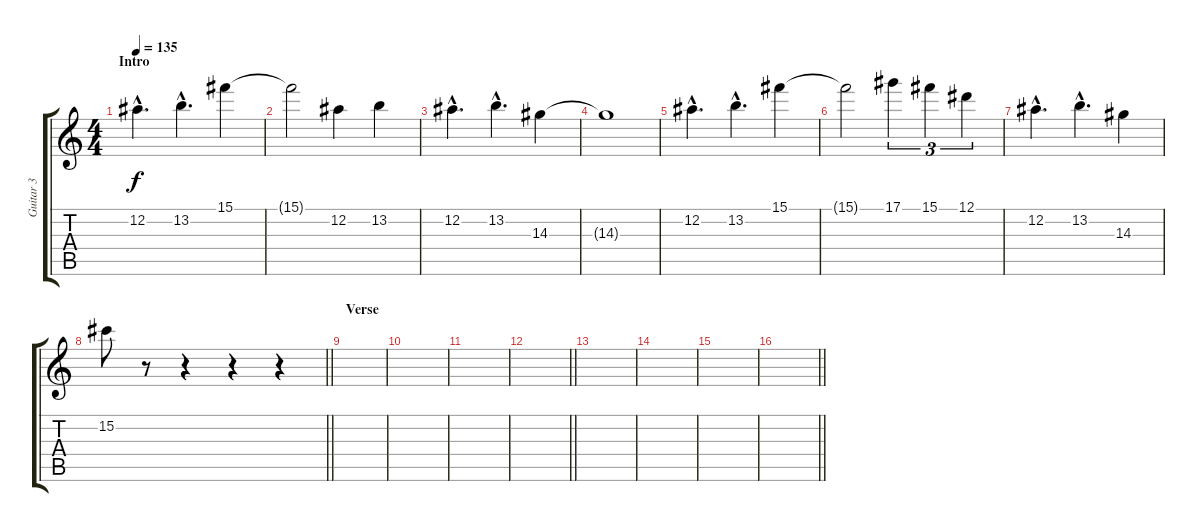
\track ("Guitar 3" "Guitar 3") {instrument distortionguitar}
\staff {score tabs}
\tuning (Eb4 Bb3 Gb3 Db3 Ab2 Db2) {hide}
\ts (4 4)
\section ("" "Intro")
\tempo 135
\clef g2
\ks c
12.2{hac}.4{d dy f instrument distortionguitar} 13.2{hac}.4{d} 15.1.4 |
15.1{t}.2 12.2.4 13.2.4 |
12.2{hac}.4{d} 13.2{hac}.4{d} 14.3.4 |
14.3{t}.1 |
12.2{hac}.4{d} 13.2{hac}.4{d} 15.1.4 |
15.1{t}.2 17.1.4{tu (3 2)} 15.1.4{tu (3 2)} 12.1.4{tu (3 2)} |
12.2{hac}.4{d} 13.2{hac}.4{d} 14.3.4 |
\barLineRight lightlight
15.2.8 r.8 r.4 r.4 r.4 |
\section ("" "Verse")
|
|
|
\barLineRight lightlight
|
|
|
|
\barLineRight lightlight
